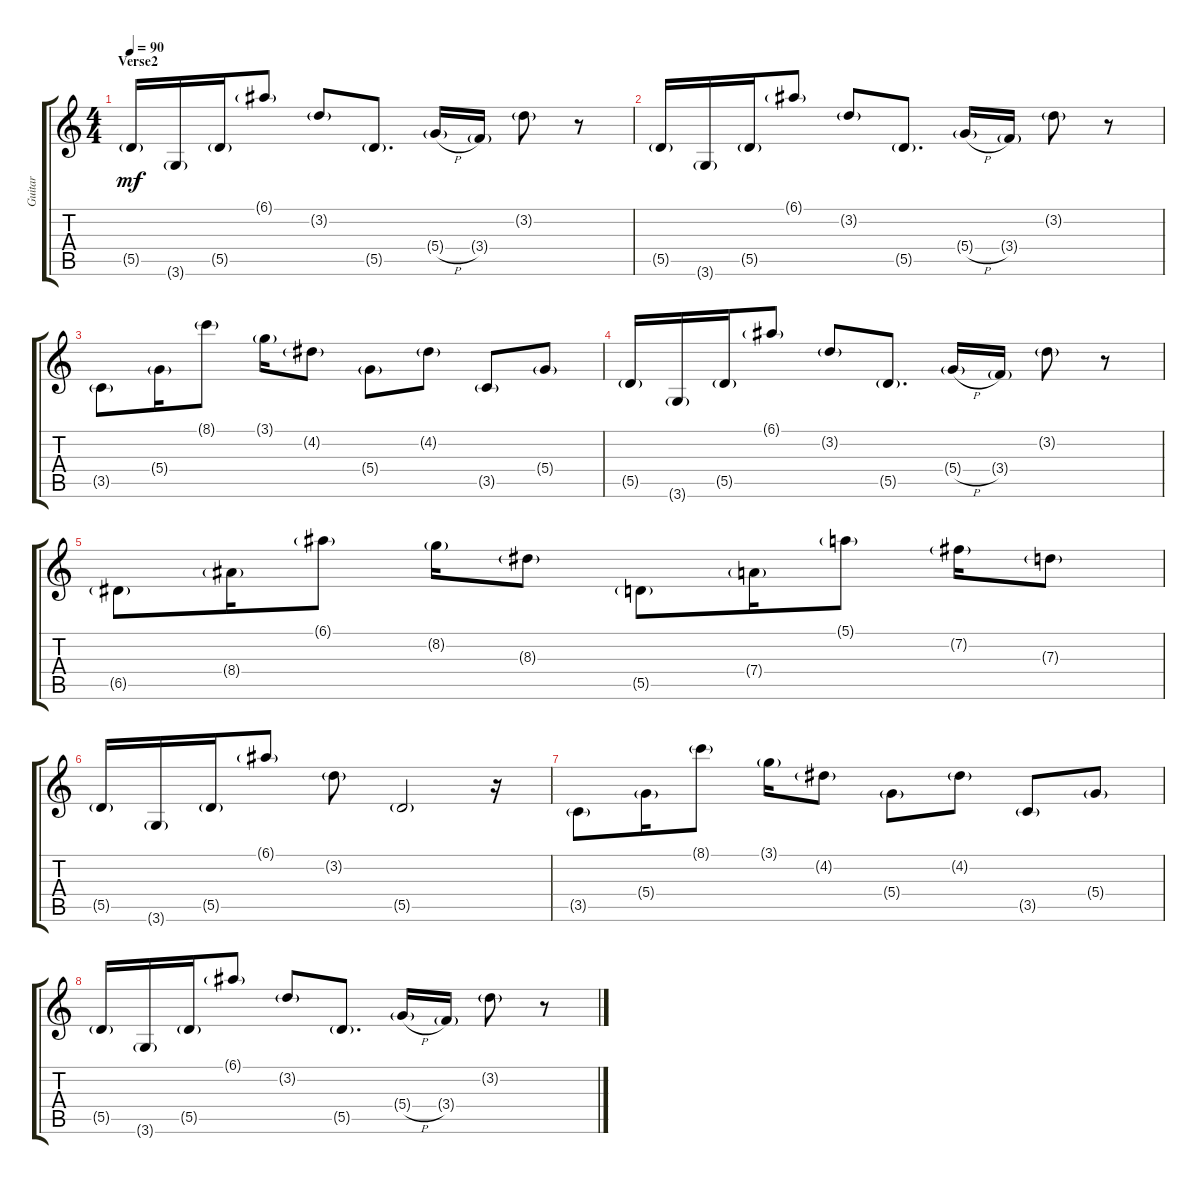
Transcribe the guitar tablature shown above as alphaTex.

\track ("Guitar" "Guitar") {instrument electricguitarjazz}
\staff {score tabs}
\tuning (E4 B3 G3 D3 A2 E2) {hide}
\ts (4 4)
\section ("" "Verse2")
\tempo 90
\clef g2
\ks c
5.5{g}.16{dy mf} 3.6{g}.16 5.5{g}.16 6.1{g}.8 3.2{g}.8 5.5{g}.8{d} 5.4{h g}.16 3.4{g}.16 3.2{g}.8 r.8 |
5.5{g}.16 3.6{g}.16 5.5{g}.16 6.1{g}.8 3.2{g}.8 5.5{g}.8{d} 5.4{h g}.16 3.4{g}.16 3.2{g}.8 r.8 |
3.5{g}.8 5.4{g}.16 8.1{g}.8 3.1{g}.16 4.2{g}.8 5.4{g}.8 4.2{g}.8 3.5{g}.8 5.4{g}.8 |
5.5{g}.16 3.6{g}.16 5.5{g}.16 6.1{g}.8 3.2{g}.8 5.5{g}.8{d} 5.4{h g}.16 3.4{g}.16 3.2{g}.8 r.8 |
6.5{g}.8 8.4{g}.16 6.1{g}.8 8.2{g}.16 8.3{g}.8 5.5{g}.8 7.4{g}.16 5.1{g}.8 7.2{g}.16 7.3{g}.8 |
5.5{g}.16 3.6{g}.16 5.5{g}.16 6.1{g}.8 3.2{g}.8 5.5{g}.2 r.16 |
3.5{g}.8 5.4{g}.16 8.1{g}.8 3.1{g}.16 4.2{g}.8 5.4{g}.8 4.2{g}.8 3.5{g}.8 5.4{g}.8 |
5.5{g}.16 3.6{g}.16 5.5{g}.16 6.1{g}.8 3.2{g}.8 5.5{g}.8{d} 5.4{h g}.16 3.4{g}.16 3.2{g}.8 r.8
